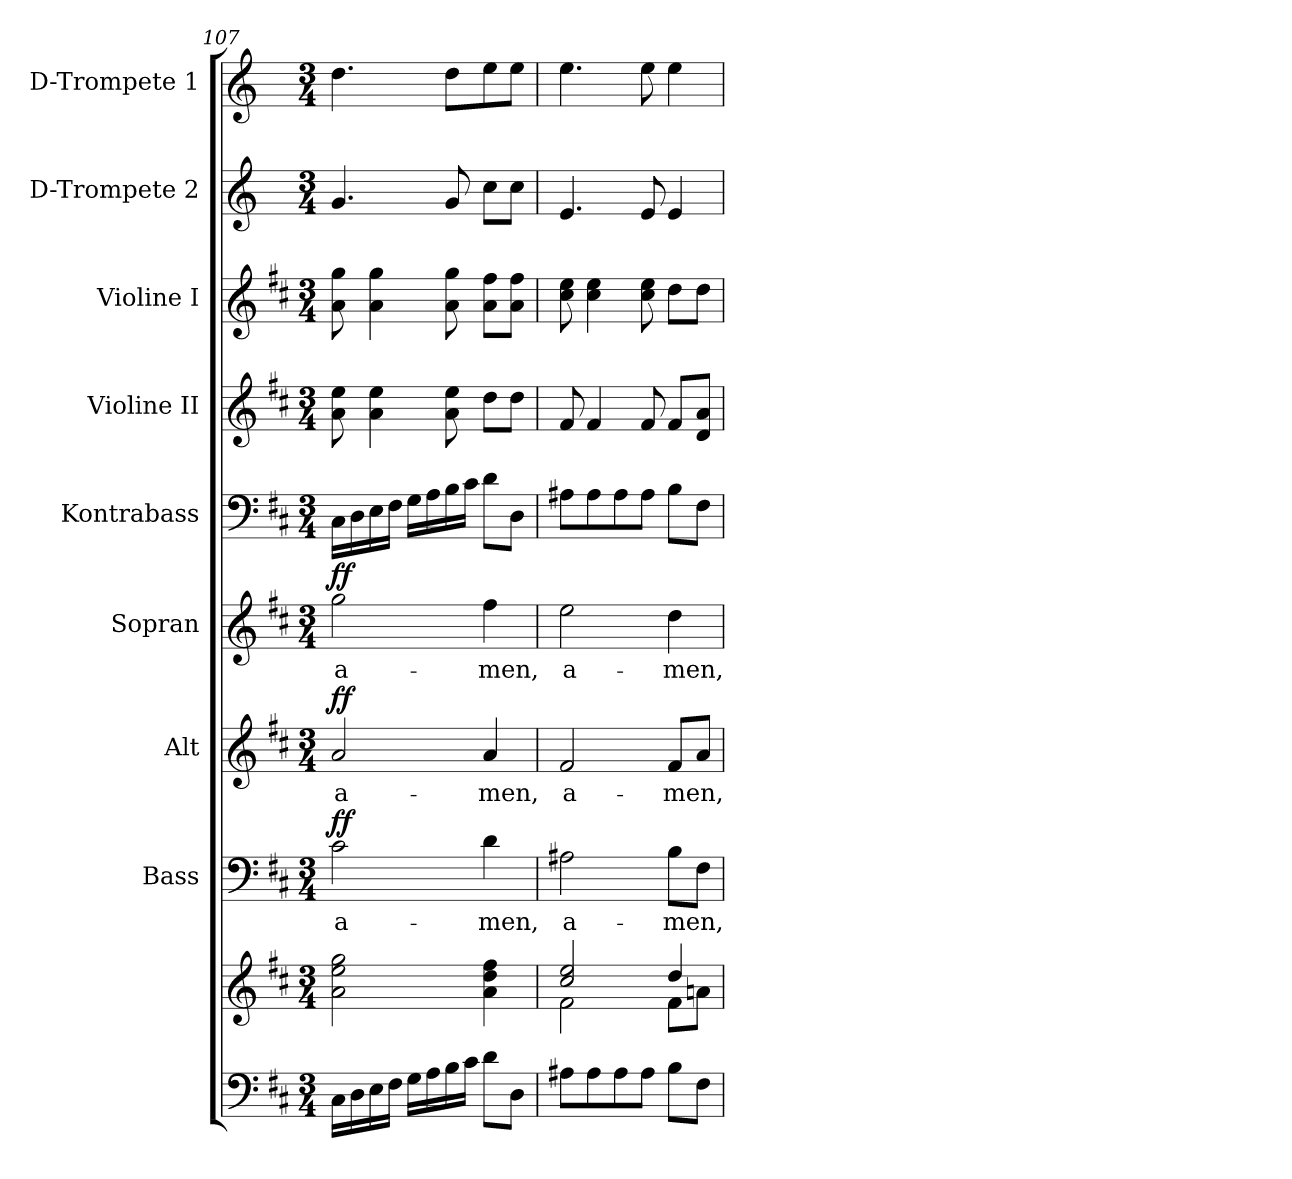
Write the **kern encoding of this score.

**kern	**kern	**kern	**text	**dynam	**kern	**text	**dynam	**kern	**text	**dynam	**kern	**kern	**kern	**kern	**kern
*part9	*part9	*part8	*part8	*part8	*part7	*part7	*part7	*part6	*part6	*part6	*part5	*part4	*part3	*part2	*part1
*staff10	*staff9	*staff8	*staff8	*staff8	*staff7	*staff7	*staff7	*staff6	*staff6	*staff6	*staff5	*staff4	*staff3	*staff2	*staff1
*	*	*I"Bass	*	*	*I"Alt	*	*	*I"Sopran	*	*	*I"Kontrabass	*I"Violine II	*I"Violine I	*I"D-Trompete 2	*I"D-Trompete 1
*	*	*I'B.	*	*	*I'A.	*	*	*I'S.	*	*	*I'Kb.	*I'Vl. II	*I'Vl. I	*I'D Trp. 2	*I'D Trp. 1
!!LO:PB:g=z
*clefF4	*clefG2	*clefF4	*	*	*clefG2	*	*	*clefG2	*	*	*clefF4	*clefG2	*clefG2	*clefG2	*clefG2
*	*	*	*	*	*	*	*	*	*	*	*ITrd7c12	*	*	*ITrd-1c-2	*ITrd-1c-2
*k[f#c#]	*k[f#c#]	*k[f#c#]	*	*	*k[f#c#]	*	*	*k[f#c#]	*	*	*k[f#c#]	*k[f#c#]	*k[f#c#]	*k[f#c#]	*k[f#c#]
*D:	*D:	*D:	*	*	*D:	*	*	*D:	*	*	*D:	*D:	*D:	*D:	*D:
*M3/4	*M3/4	*M3/4	*	*	*M3/4	*	*	*M3/4	*	*	*M3/4	*M3/4	*M3/4	*M3/4	*M3/4
=107	=107	=107	=107	=107	=107	=107	=107	=107	=107	=107	=107	=107	=107	=107	=107
!	!	!	!LO:LY:b	!LO:DY:a	!	!LO:LY:b	!LO:DY:a	!	!LO:LY:b	!LO:DY:a	!	!	!	!	!
16C#\LL	2a\ 2ee\ 2gg\	2c#\	a-	ff	2a/	a-	ff	2gg\	a-	ff	16CC#\LL	8a\ 8ee\	8a\ 8gg\	4.a/	4.ee\
16D\	.	.	.	.	.	.	.	.	.	.	16DD\	.	.	.	.
16E\	.	.	.	.	.	.	.	.	.	.	16EE\	4a\ 4ee\	4a\ 4gg\	.	.
16F#\JJ	.	.	.	.	.	.	.	.	.	.	16FF#\JJ	.	.	.	.
16G\LL	.	.	.	.	.	.	.	.	.	.	16GG\LL	.	.	.	.
16A\	.	.	.	.	.	.	.	.	.	.	16AA\	.	.	.	.
16B\	.	.	.	.	.	.	.	.	.	.	16BB\	8a\ 8ee\	8a\ 8gg\	8a/	8ee\L
16c#\JJ	.	.	.	.	.	.	.	.	.	.	16C#\JJ	.	.	.	.
!	!	!	!LO:LY:b	!	!	!LO:LY:b	!	!	!LO:LY:b	!	!	!	!	!	!
8d\L	4a\ 4dd\ 4ff#\	4d\	-men,	.	4a/	-men,	.	4ff#\	-men,	.	8D\L	8dd\L	8a\ 8ff#\L	8dd\L	8ff#\
8D\J	.	.	.	.	.	.	.	.	.	.	8DD\J	8dd\J	8a\ 8ff#\J	8dd\J	8ff#\J
=108	=108	=108	=108	=108	=108	=108	=108	=108	=108	=108	=108	=108	=108	=108	=108
*	*^	*	*	*	*	*	*	*	*	*	*	*	*	*	*
!	!	!	!	!LO:LY:b	!	!	!LO:LY:b	!	!	!LO:LY:b	!	!	!	!	!	!
8A#X\L	2cc#/ 2ee/	2f#\	2A#X\	a-	.	2f#/	a-	.	2ee\	a-	.	8AA#X\L	8f#/	8cc#\ 8ee\	4.f#/	4.ff#\
8A#\	.	.	.	.	.	.	.	.	.	.	.	8AA#\	4f#/	4cc#\ 4ee\	.	.
8A#\	.	.	.	.	.	.	.	.	.	.	.	8AA#\	.	.	.	.
8A#\J	.	.	.	.	.	.	.	.	.	.	.	8AA#\J	8f#/	8cc#\ 8ee\	8f#/	8ff#\
!	!	!	!	!LO:LY:b	!	!	!LO:LY:b	!	!	!LO:LY:b	!	!	!	!	!	!
8B\L	4dd/	8f#\L	8B\L	-men,	.	8f#/L	-men,	.	4dd\	-men,	.	8BB\L	8f#/L	8dd\L	4f#/	4ff#\
8F#\J	.	8an\J	8F#\J	.	.	8a/J	.	.	.	.	.	8FF#\J	8d/ 8a/J	8dd\J	.	.
*	*v	*v	*	*	*	*	*	*	*	*	*	*	*	*	*	*
=	=	=	=	=	=	=	=	=	=	=	=	=	=	=	=
*-	*-	*-	*-	*-	*-	*-	*-	*-	*-	*-	*-	*-	*-	*-	*-
